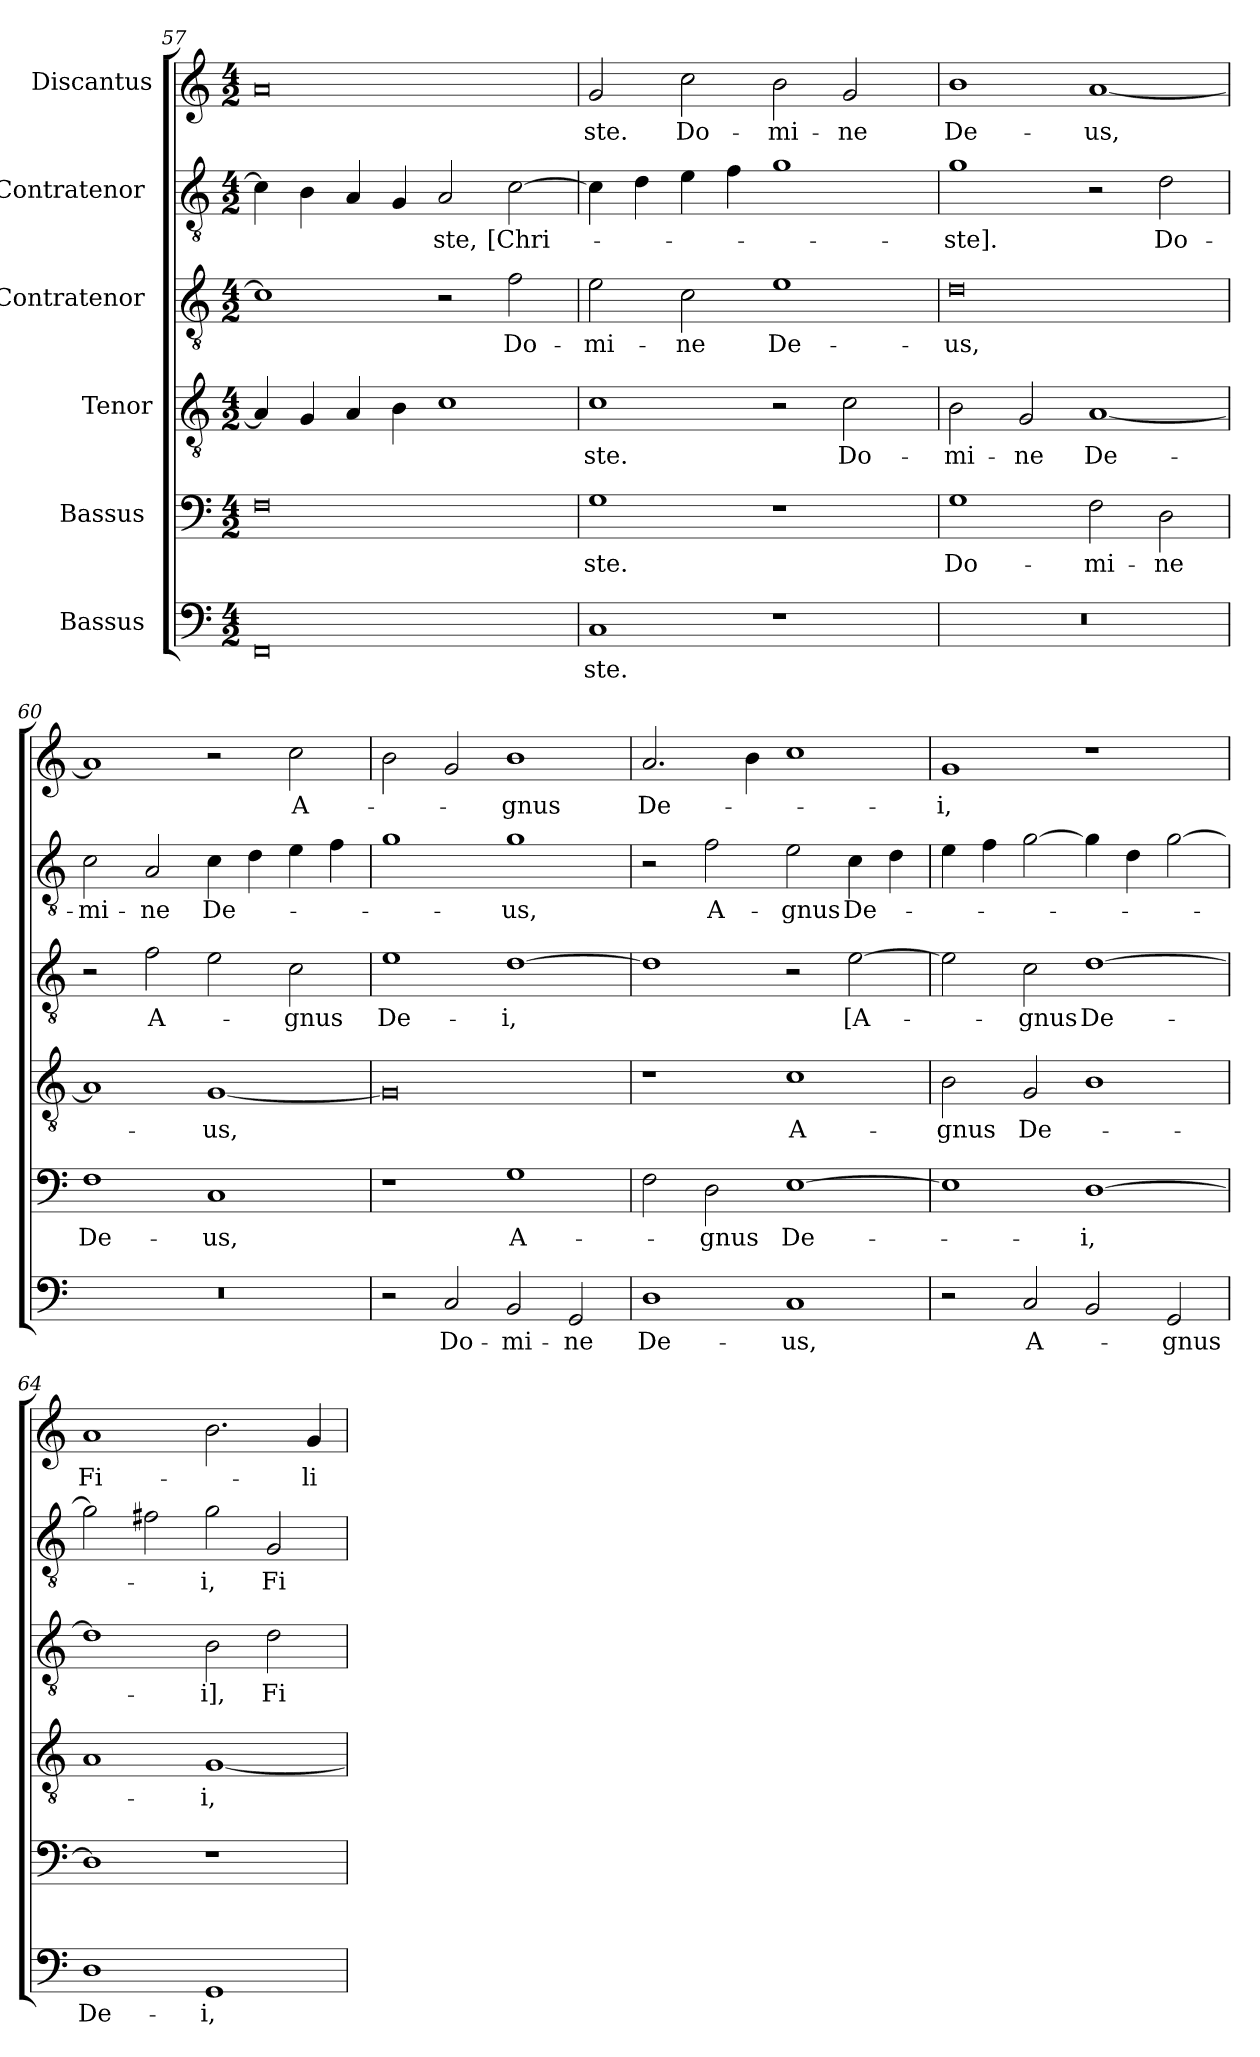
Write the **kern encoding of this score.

**kern	**text	**kern	**text	**kern	**text	**kern	**text	**kern	**text	**kern	**text
*part6	*part6	*part5	*part5	*part4	*part4	*part3	*part3	*part2	*part2	*part1	*part1
*staff6	*staff6	*staff5	*staff5	*staff4	*staff4	*staff3	*staff3	*staff2	*staff2	*staff1	*staff1
*I"Bassus [2]	*	*I"Bassus [1]	*	*I"Tenor	*	*I"Contratenor [2]	*	*I"Contratenor [1]	*	*I"Discantus	*
*clefF4	*	*clefF4	*	*clefGv2	*	*clefGv2	*	*clefGv2	*	*clefG2	*
*k[]	*	*k[]	*	*k[]	*	*k[]	*	*k[]	*	*k[]	*
*M4/2	*	*M4/2	*	*M4/2	*	*M4/2	*	*M4/2	*	*M4/2	*
=57	=57	=57	=57	=57	=57	=57	=57	=57	=57	=57	=57
0FF/	.	0F\	.	4A/]	.	1c\]	.	4c\]	.	0a/	.
.	.	.	.	4G/	.	.	.	4B\	.	.	.
.	.	.	.	4A/	.	.	.	4A/	.	.	.
.	.	.	.	4B\	.	.	.	4G/	.	.	.
.	.	.	.	1c\	.	2r	.	2A/	-ste,	.	.
.	.	.	.	.	.	2f\	Do-	[2c\	[Chri-	.	.
=58	=58	=58	=58	=58	=58	=58	=58	=58	=58	=58	=58
1C/	-ste.	1G\	-ste.	1c\	-ste.	2e\	-mi-	4c\]	.	2g/	-ste.
.	.	.	.	.	.	.	.	4d\	.	.	.
.	.	.	.	.	.	2c\	-ne	4e\	.	2cc\	Do-
.	.	.	.	.	.	.	.	4f\	.	.	.
1r	.	1r	.	2r	.	1e\	De-	1g\	.	2b\	-mi-
.	.	.	.	2c\	Do-	.	.	.	.	2g/	-ne
=59	=59	=59	=59	=59	=59	=59	=59	=59	=59	=59	=59
0r	.	1G\	Do-	2B\	-mi-	0d\	-us,	1g\	-ste].	1b\	De-
.	.	.	.	2G/	-ne	.	.	.	.	.	.
.	.	2F\	-mi-	[1A/	De-	.	.	2r	.	[1a/	-us,
.	.	2D\	-ne	.	.	.	.	2d\	Do-	.	.
=60	=60	=60	=60	=60	=60	=60	=60	=60	=60	=60	=60
0r	.	1F\	De-	1A/]	.	2r	.	2c\	-mi-	1a/]	.
.	.	.	.	.	.	2f\	A-	2A/	-ne	.	.
.	.	1C/	-us,	[1G/	-us,	2e\	.	4c\	De-	2r	.
.	.	.	.	.	.	.	.	4d\	.	.	.
.	.	.	.	.	.	2c\	-gnus	4e\	.	2cc\	A-
.	.	.	.	.	.	.	.	4f\	.	.	.
=61	=61	=61	=61	=61	=61	=61	=61	=61	=61	=61	=61
2r	.	1r	.	0G/]	.	1e\	De-	1g\	.	2b\	.
2C/	Do-	.	.	.	.	.	.	.	.	2g/	.
2BB/	-mi-	1G\	A-	.	.	[1d\	-i,	1g\	-us,	1b\	-gnus
2GG/	-ne	.	.	.	.	.	.	.	.	.	.
=62	=62	=62	=62	=62	=62	=62	=62	=62	=62	=62	=62
1D\	De-	2F\	.	1r	.	1d\]	.	2r	.	2.a/	De-
.	.	2D\	-gnus	.	.	.	.	2f\	A-	.	.
.	.	.	.	.	.	.	.	.	.	4b\	.
1C/	-us,	[1E\	De-	1c\	A-	2r	.	2e\	-gnus	1cc\	.
.	.	.	.	.	.	[2e\	[A-	4c\	De-	.	.
.	.	.	.	.	.	.	.	4d\	.	.	.
=63	=63	=63	=63	=63	=63	=63	=63	=63	=63	=63	=63
2r	.	1E\]	.	2B\	-gnus	2e\]	.	4e\	.	1g/	-i,
.	.	.	.	.	.	.	.	4f\	.	.	.
2C/	A-	.	.	2G/	De-	2c\	-gnus	[2g\	.	.	.
2BB/	.	[1D\	-i,	1B\	.	[1d\	De-	4g\]	.	1r	.
.	.	.	.	.	.	.	.	4d\	.	.	.
2GG/	-gnus	.	.	.	.	.	.	[2g\	.	.	.
=64	=64	=64	=64	=64	=64	=64	=64	=64	=64	=64	=64
1D\	De-	1D\]	.	1A/	.	1d\]	.	2g\]	.	1a/	Fi-
.	.	.	.	.	.	.	.	2f#X\	.	.	.
1GG/	-i,	1r	.	[1G/	-i,	2B\	-i],	2g\	-i,	2.b\	.
.	.	.	.	.	.	2d\	Fi-	2G/	Fi-	.	.
.	.	.	.	.	.	.	.	.	.	4g/	-li-
=	=	=	=	=	=	=	=	=	=	=	=
*-	*-	*-	*-	*-	*-	*-	*-	*-	*-	*-	*-
